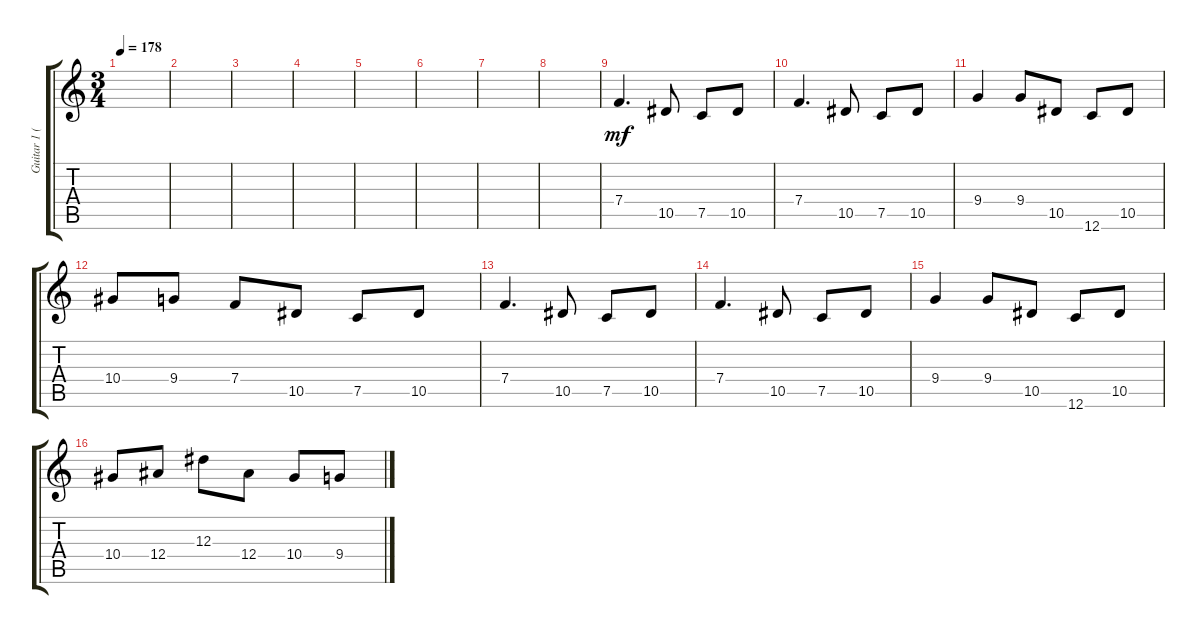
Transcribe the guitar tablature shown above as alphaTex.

\track ("Guitar 1 (Lead)" "Guitar 1 (") {instrument distortionguitar}
\staff {score tabs}
\tuning (C4 G3 Eb3 Bb2 F2 C2) {hide}
\ts (3 4)
\tempo 178
\clef g2
\ks c
|
|
|
|
|
|
|
|
7.4.4{d dy mf} 10.5.8 7.5.8 10.5.8 |
7.4.4{d} 10.5.8 7.5.8 10.5.8 |
9.4.4 9.4.8 10.5.8 12.6.8 10.5.8 |
10.4.8 9.4.8 7.4.8 10.5.8 7.5.8 10.5.8 |
7.4.4{d} 10.5.8 7.5.8 10.5.8 |
7.4.4{d} 10.5.8 7.5.8 10.5.8 |
9.4.4 9.4.8 10.5.8 12.6.8 10.5.8 |
10.4.8 12.4.8 12.3.8 12.4.8 10.4.8 9.4.8
